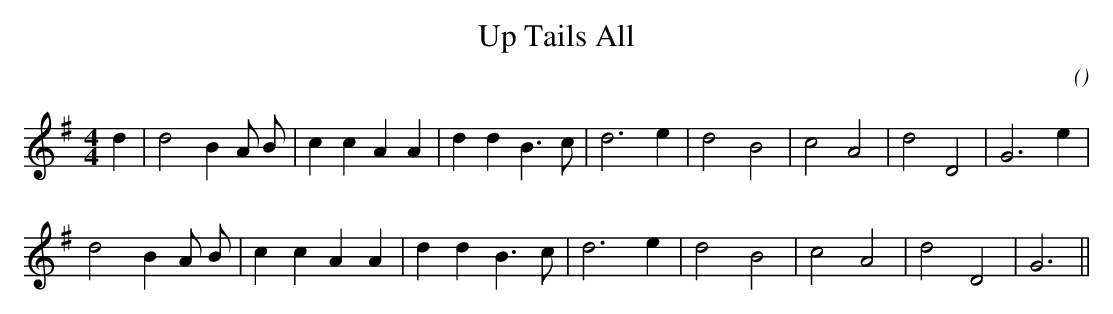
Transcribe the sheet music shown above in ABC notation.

X:1
T: Up Tails All
C:
O:
M:4/4
K:G
K:G
M:4/4
L:1/16
d4 |d8 B4 A2 B2 |c4 c4 A4 A4 |d4 d4 B6 c2 |d12 e4 |d8 B8 |c8 A8 |d8 D8 |G12 e4 |
d8 B4 A2 B2 |c4 c4 A4 A4 |d4 d4 B6 c2 |d12 e4 |d8 B8 |c8 A8 |d8 D8 |G12 ||
